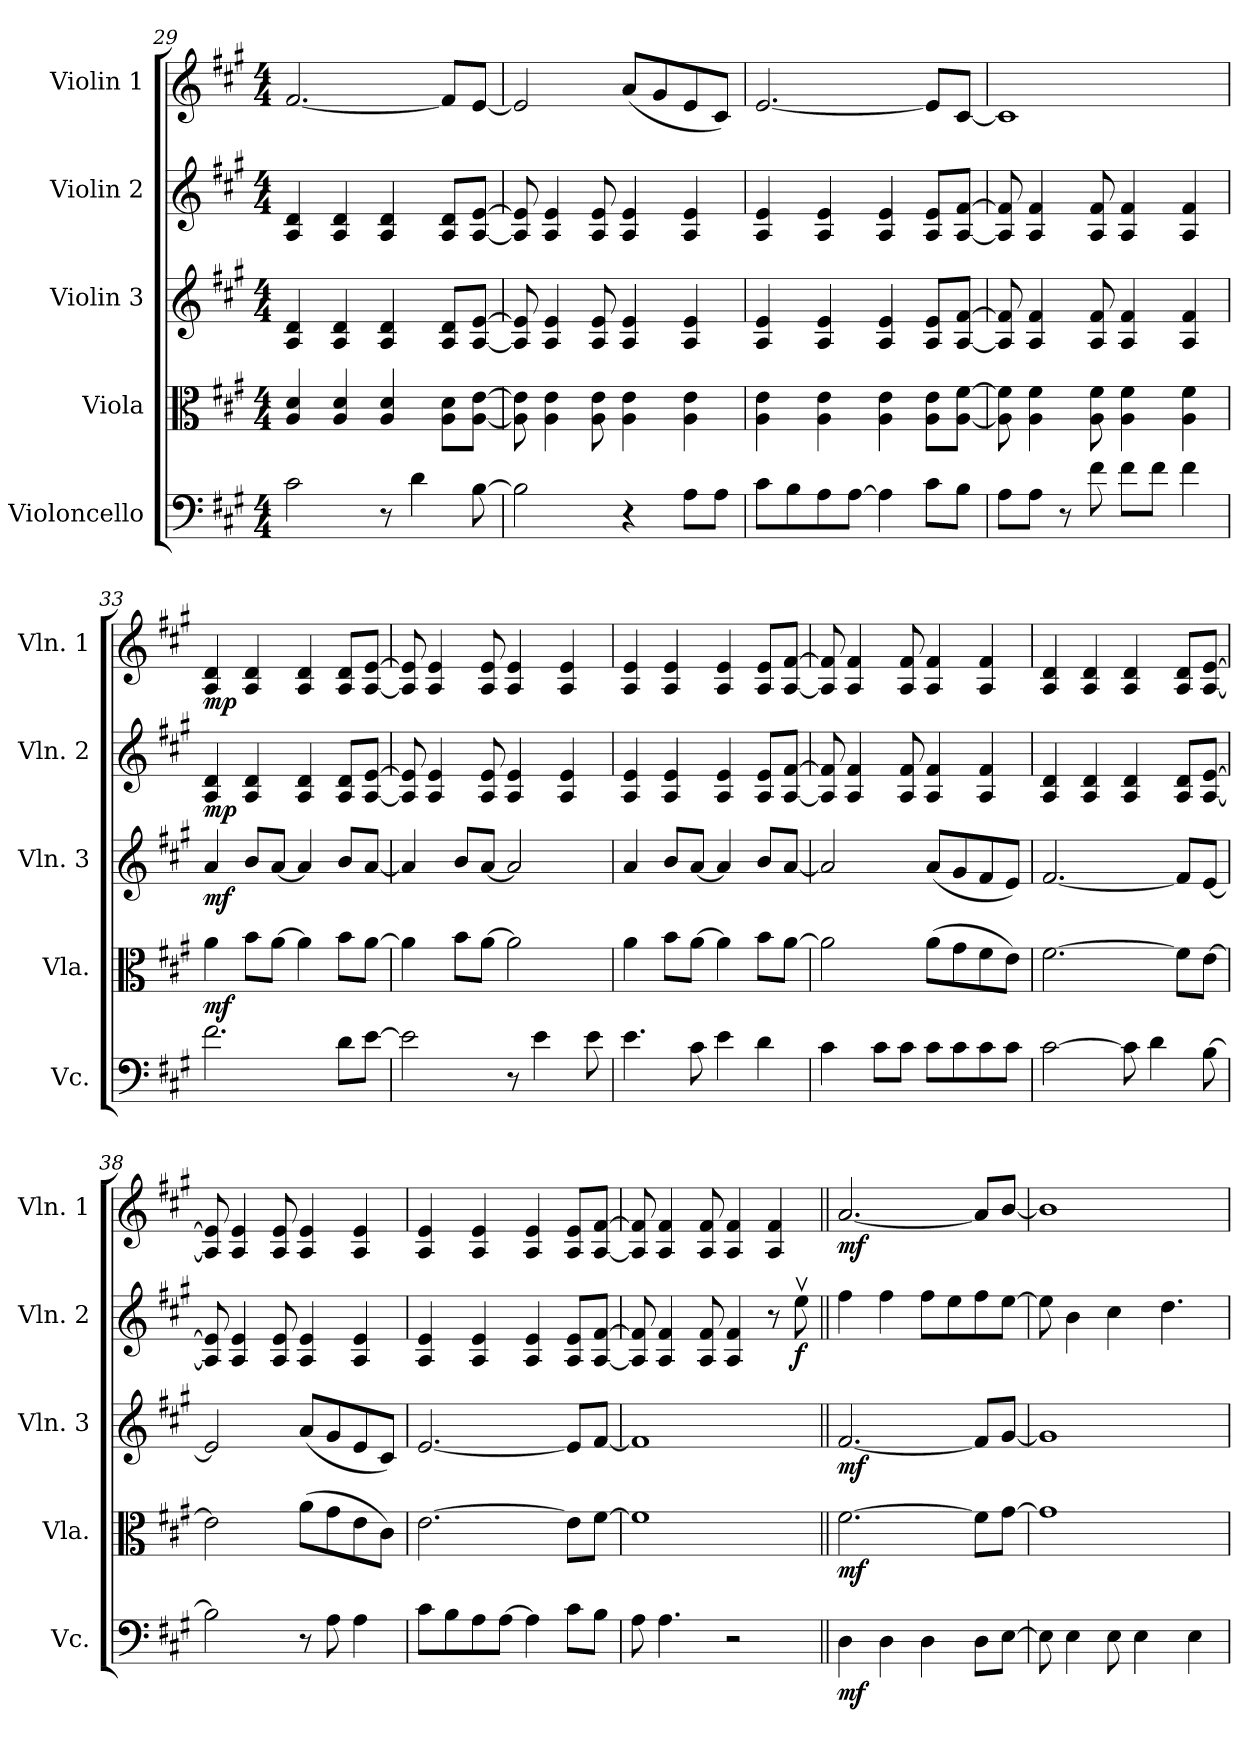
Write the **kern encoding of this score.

**kern	**dynam	**kern	**dynam	**kern	**dynam	**kern	**dynam	**kern	**dynam
*part5	*part5	*part4	*part4	*part3	*part3	*part2	*part2	*part1	*part1
*staff5	*staff5	*staff4	*staff4	*staff3	*staff3	*staff2	*staff2	*staff1	*staff1
*I"Violoncello	*	*I"Viola	*	*I"Violin 3	*	*I"Violin 2	*	*I"Violin 1	*
*I'Vc.	*	*I'Vla.	*	*I'Vln. 3	*	*I'Vln. 2	*	*I'Vln. 1	*
*clefF4	*	*clefC3	*	*clefG2	*	*clefG2	*	*clefG2	*
*k[f#c#g#]	*	*k[f#c#g#]	*	*k[f#c#g#]	*	*k[f#c#g#]	*	*k[f#c#g#]	*
*M4/4	*	*M4/4	*	*M4/4	*	*M4/4	*	*M4/4	*
=29	=29	=29	=29	=29	=29	=29	=29	=29	=29
2c#\	.	4A/ 4d/	.	4A/ 4d/	.	4A/ 4d/	.	[2.f#/	.
.	.	4A/ 4d/	.	4A/ 4d/	.	4A/ 4d/	.	.	.
8r	.	4A/ 4d/	.	4A/ 4d/	.	4A/ 4d/	.	.	.
4d\	.	.	.	.	.	.	.	.	.
.	.	8A\ 8d\L	.	8A/ 8d/L	.	8A/ 8d/L	.	8f#/L]	.
[8B\	.	[8A\ [8e\J	.	[8A/ [8e/J	.	[8A/ [8e/J	.	[8e/J	.
=30	=30	=30	=30	=30	=30	=30	=30	=30	=30
2B\]	.	8A\] 8e\]	.	8A/] 8e/]	.	8A/] 8e/]	.	2e/]	.
.	.	4A\ 4e\	.	4A/ 4e/	.	4A/ 4e/	.	.	.
.	.	8A\ 8e\	.	8A/ 8e/	.	8A/ 8e/	.	.	.
4r	.	4A\ 4e\	.	4A/ 4e/	.	4A/ 4e/	.	(<8a/L	.
.	.	.	.	.	.	.	.	8g#/	.
8A\L	.	4A\ 4e\	.	4A/ 4e/	.	4A/ 4e/	.	8e/	.
8A\J	.	.	.	.	.	.	.	8c#/J)	.
=31	=31	=31	=31	=31	=31	=31	=31	=31	=31
8c#\L	.	4A\ 4e\	.	4A/ 4e/	.	4A/ 4e/	.	[2.e/	.
8B\	.	.	.	.	.	.	.	.	.
8A\	.	4A\ 4e\	.	4A/ 4e/	.	4A/ 4e/	.	.	.
[8A\J	.	.	.	.	.	.	.	.	.
4A\]	.	4A\ 4e\	.	4A/ 4e/	.	4A/ 4e/	.	.	.
8c#\L	.	8A\ 8e\L	.	8A/ 8e/L	.	8A/ 8e/L	.	8e/L]	.
8B\J	.	[8A\ [8f#\J	.	[8A/ [8f#/J	.	[8A/ [8f#/J	.	[8c#/J	.
!!LO:PB:g=z
=32	=32	=32	=32	=32	=32	=32	=32	=32	=32
8A\L	.	8A\] 8f#\]	.	8A/] 8f#/]	.	8A/] 8f#/]	.	1c#]	.
8A\J	.	4A\ 4f#\	.	4A/ 4f#/	.	4A/ 4f#/	.	.	.
8r	.	.	.	.	.	.	.	.	.
8f#\	.	8A\ 8f#\	.	8A/ 8f#/	.	8A/ 8f#/	.	.	.
8f#\L	.	4A\ 4f#\	.	4A/ 4f#/	.	4A/ 4f#/	.	.	.
8f#\J	.	.	.	.	.	.	.	.	.
4f#\	.	4A\ 4f#\	.	4A/ 4f#/	.	4A/ 4f#/	.	.	.
=33	=33	=33	=33	=33	=33	=33	=33	=33	=33
!	!	!	!LO:DY:b	!	!LO:DY:b	!	!LO:DY:b	!	!LO:DY:b
2.f#\	.	4a\	mf	4a/	mf	4A/ 4d/	mp	4A/ 4d/	mp
.	.	8b\L	.	8b/L	.	4A/ 4d/	.	4A/ 4d/	.
.	.	[8a\J	.	[8a/J	.	.	.	.	.
.	.	4a\]	.	4a/]	.	4A/ 4d/	.	4A/ 4d/	.
8d\L	.	8b\L	.	8b/L	.	8A/ 8d/L	.	8A/ 8d/L	.
[8e\J	.	[8a\J	.	[8a/J	.	[8A/ [8e/J	.	[8A/ [8e/J	.
=34	=34	=34	=34	=34	=34	=34	=34	=34	=34
2e\]	.	4a\]	.	4a/]	.	8A/] 8e/]	.	8A/] 8e/]	.
.	.	.	.	.	.	4A/ 4e/	.	4A/ 4e/	.
.	.	8b\L	.	8b/L	.	.	.	.	.
.	.	[8a\J	.	[8a/J	.	8A/ 8e/	.	8A/ 8e/	.
8r	.	2a\]	.	2a/]	.	4A/ 4e/	.	4A/ 4e/	.
4e\	.	.	.	.	.	.	.	.	.
.	.	.	.	.	.	4A/ 4e/	.	4A/ 4e/	.
8e\	.	.	.	.	.	.	.	.	.
=35	=35	=35	=35	=35	=35	=35	=35	=35	=35
4.e\	.	4a\	.	4a/	.	4A/ 4e/	.	4A/ 4e/	.
.	.	8b\L	.	8b/L	.	4A/ 4e/	.	4A/ 4e/	.
8c#\	.	[8a\J	.	[8a/J	.	.	.	.	.
4e\	.	4a\]	.	4a/]	.	4A/ 4e/	.	4A/ 4e/	.
4d\	.	8b\L	.	8b/L	.	8A/ 8e/L	.	8A/ 8e/L	.
.	.	[8a\J	.	[8a/J	.	[8A/ [8f#/J	.	[8A/ [8f#/J	.
!!LO:LB:g=z
=36	=36	=36	=36	=36	=36	=36	=36	=36	=36
4c#\	.	2a\]	.	2a/]	.	8A/] 8f#/]	.	8A/] 8f#/]	.
.	.	.	.	.	.	4A/ 4f#/	.	4A/ 4f#/	.
8c#\L	.	.	.	.	.	.	.	.	.
8c#\J	.	.	.	.	.	8A/ 8f#/	.	8A/ 8f#/	.
8c#\L	.	(>8a\L	.	(<8a/L	.	4A/ 4f#/	.	4A/ 4f#/	.
8c#\	.	8g#\	.	8g#/	.	.	.	.	.
8c#\	.	8f#\	.	8f#/	.	4A/ 4f#/	.	4A/ 4f#/	.
8c#\J	.	8e\J)	.	8e/J)	.	.	.	.	.
=37	=37	=37	=37	=37	=37	=37	=37	=37	=37
[2c#\	.	[2.f#\	.	[2.f#/	.	4A/ 4d/	.	4A/ 4d/	.
.	.	.	.	.	.	4A/ 4d/	.	4A/ 4d/	.
8c#\]	.	.	.	.	.	4A/ 4d/	.	4A/ 4d/	.
4d\	.	.	.	.	.	.	.	.	.
.	.	8f#\L]	.	8f#/L]	.	8A/ 8d/L	.	8A/ 8d/L	.
[8B\	.	[8e\J	.	[8e/J	.	[8A/ [8e/J	.	[8A/ [8e/J	.
=38	=38	=38	=38	=38	=38	=38	=38	=38	=38
2B\]	.	2e\]	.	2e/]	.	8A/] 8e/]	.	8A/] 8e/]	.
.	.	.	.	.	.	4A/ 4e/	.	4A/ 4e/	.
.	.	.	.	.	.	8A/ 8e/	.	8A/ 8e/	.
8r	.	(>8a\L	.	(<8a/L	.	4A/ 4e/	.	4A/ 4e/	.
8A\	.	8g#\	.	8g#/	.	.	.	.	.
4A\	.	8e\	.	8e/	.	4A/ 4e/	.	4A/ 4e/	.
.	.	8c#\J)	.	8c#/J)	.	.	.	.	.
=39	=39	=39	=39	=39	=39	=39	=39	=39	=39
8c#\L	.	[2.e\	.	[2.e/	.	4A/ 4e/	.	4A/ 4e/	.
8B\	.	.	.	.	.	.	.	.	.
8A\	.	.	.	.	.	4A/ 4e/	.	4A/ 4e/	.
[8A\J	.	.	.	.	.	.	.	.	.
4A\]	.	.	.	.	.	4A/ 4e/	.	4A/ 4e/	.
8c#\L	.	8e\L]	.	8e/L]	.	8A/ 8e/L	.	8A/ 8e/L	.
8B\J	.	[8f#\J	.	[8f#/J	.	[8A/ [8f#/J	.	[8A/ [8f#/J	.
!!LO:PB:g=z
=40	=40	=40	=40	=40	=40	=40	=40	=40	=40
8A\	.	1f#]	.	1f#]	.	8A/] 8f#/]	.	8A/] 8f#/]	.
4.A\	.	.	.	.	.	4A/ 4f#/	.	4A/ 4f#/	.
.	.	.	.	.	.	8A/ 8f#/	.	8A/ 8f#/	.
2r	.	.	.	.	.	4A/ 4f#/	.	4A/ 4f#/	.
.	.	.	.	.	.	8r	.	4A/ 4f#/	.
!	!	!	!	!	!	!	!LO:DY:b	!	!
.	.	.	.	.	.	8eev\	f	.	.
=41||	=41||	=41||	=41||	=41||	=41||	=41||	=41||	=41||	=41||
!	!LO:DY:b	!	!LO:DY:b	!	!LO:DY:b	!	!	!	!LO:DY:b
4D\	mf	[2.f#\	mf	[2.f#/	mf	4ff#\	.	[2.a/	mf
4D\	.	.	.	.	.	4ff#\	.	.	.
4D\	.	.	.	.	.	8ff#\L	.	.	.
.	.	.	.	.	.	8ee\	.	.	.
8D\L	.	8f#\L]	.	8f#/L]	.	8ff#\	.	8a/L]	.
[8E\J	.	[8g#\J	.	[8g#/J	.	[8ee\J	.	[8b/J	.
=42	=42	=42	=42	=42	=42	=42	=42	=42	=42
8E\]	.	1g#]	.	1g#]	.	8ee\]	.	1b]	.
4E\	.	.	.	.	.	4b\	.	.	.
8E\	.	.	.	.	.	4cc#\	.	.	.
4E\	.	.	.	.	.	.	.	.	.
.	.	.	.	.	.	4.dd\	.	.	.
4E\	.	.	.	.	.	.	.	.	.
=	=	=	=	=	=	=	=	=	=
*-	*-	*-	*-	*-	*-	*-	*-	*-	*-
